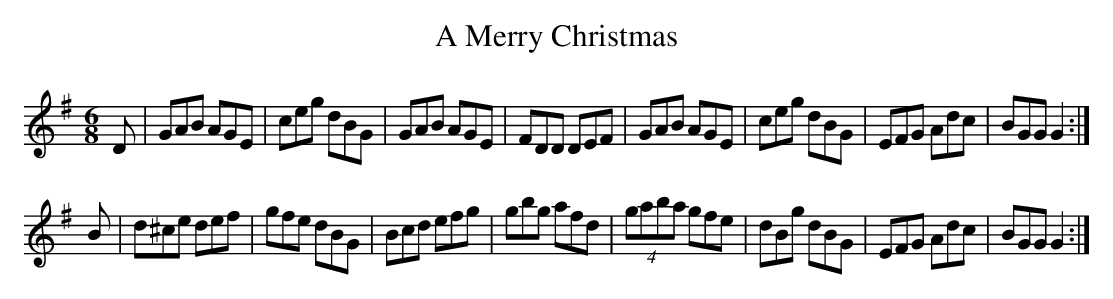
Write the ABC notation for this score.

X:1
T:Merry Christmas, A
M:6/8
K:G
D|GAB AGE|ceg dBG|GAB AGE|FDD DEF|GAB AGE|ceg dBG|EFG Adc|BGG G2:|
B|d^ce def|gfe dBG|Bcd efg|gbg afd|(4gaba gfe|dBg dBG|EFG Adc|BGG G2:|
